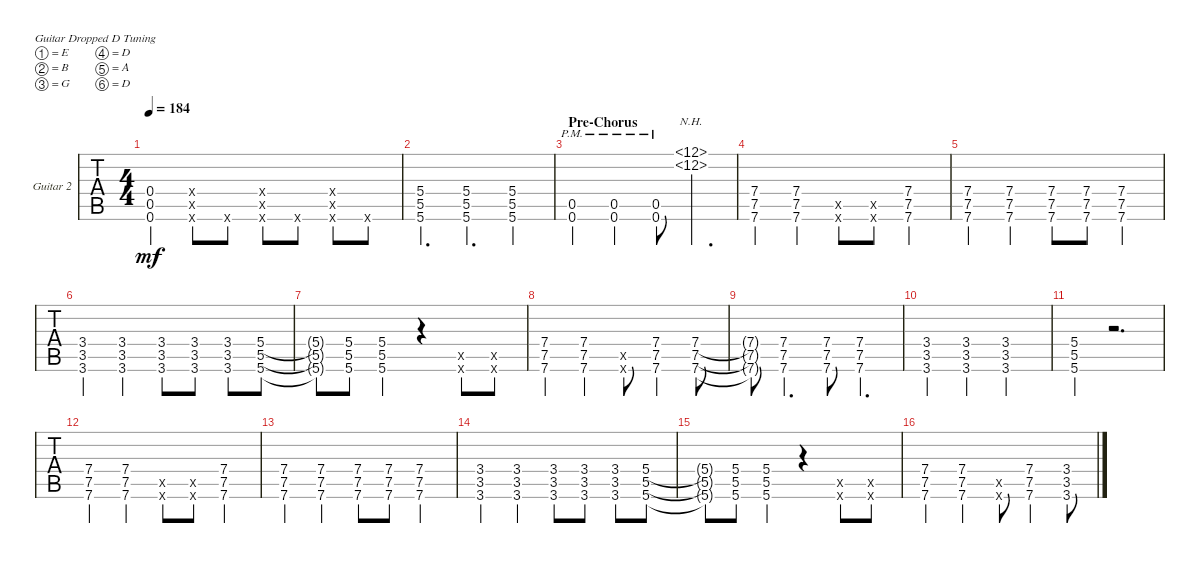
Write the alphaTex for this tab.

\defaultSystemsLayout 4
\bracketExtendMode groupsimilarinstruments
\firstSystemTrackNameOrientation horizontal
\otherSystemsTrackNameOrientation horizontal
\track ("Guitar 2 (Mercedes)" "Guitar 2") {instrument overdrivenguitar}
\staff {tabs}
\tuning (E4 B3 G3 D3 A2 D2)
\ts (4 4)
\tempo 184
\clef g2
\ks c
(0.6 0.5 0.4).4{dy mf} (0.6{x} 0.5{x} 0.4{x}).8 0.6{x}.8 (0.6{x} 0.5{x} 0.4{x}).8 0.6{x}.8 (0.6{x} 0.5{x} 0.4{x}).8 0.6{x}.8 |
(5.6 5.5 5.4).4{d} (5.6 5.5 5.4).4{d} (5.6 5.5 5.4).4 |
\section ("" "Pre-Chorus")
(0.6{pm} 0.5{pm}).4 (0.6{pm} 0.5{pm}).4 (0.6{pm} 0.5{pm}).8 (12.2{nh} 12.1{nh}).4{d} |
(7.6 7.5 7.4).4 (7.6 7.5 7.4).4 (7.6{x} 7.5{x}).8 (7.6{x} 7.5{x}).8 (7.6 7.5 7.4).4 |
(7.6 7.4 7.5).4 (7.6 7.4 7.5).4 (7.6 7.5 7.4).8 (7.6 7.5 7.4).8 (7.6 7.5 7.4).4 |
(3.6 3.5 3.4).4 (3.6 3.5 3.4).4 (3.6 3.4 3.5).8 (3.6 3.4 3.5).8 (3.6 3.4 3.5).8 (5.6 5.5 5.4).8 |
(5.6{t} 5.5{t} 5.4{t}).8 (5.6 5.4 5.5).8 (5.6 5.5 5.4).4 r.4 (5.6{x} 5.5{x}).8 (5.6{x} 5.5{x}).8 |
(7.6 7.5 7.4).4 (7.6 7.4 7.5).4 (7.6{x} 7.5{x}).8 (7.6 7.5 7.4).4 (7.6 7.5 7.4).8 |
(7.4{t} 7.5{t} 7.6{t}).8 (7.6 7.5 7.4).4{d} (7.6 7.5 7.4).8 (7.4 7.5 7.6).4{d} |
(3.6 3.4 3.5).4 (3.6 3.5 3.4).4 (3.6 3.5 3.4).2 |
(5.6 5.5 5.4).4 r.2{d} |
(7.6 7.5 7.4).4 (7.6 7.5 7.4).4 (7.6{x} 7.5{x}).8 (7.6{x} 7.5{x}).8 (7.6 7.5 7.4).4 |
(7.6 7.4 7.5).4 (7.6 7.4 7.5).4 (7.6 7.5 7.4).8 (7.6 7.5 7.4).8 (7.6 7.5 7.4).4 |
(3.6 3.5 3.4).4 (3.6 3.5 3.4).4 (3.6 3.4 3.5).8 (3.6 3.4 3.5).8 (3.6 3.4 3.5).8 (5.6 5.5 5.4).8 |
(5.6{t} 5.5{t} 5.4{t}).8 (5.6 5.4 5.5).8 (5.6 5.5 5.4).4 r.4 (5.6{x} 5.5{x}).8 (5.6{x} 5.5{x}).8 |
(7.6 7.5 7.4).4 (7.6 7.4 7.5).4 (7.6{x} 7.5{x}).8 (7.6 7.5 7.4).4 (3.6 3.5 3.4).8
